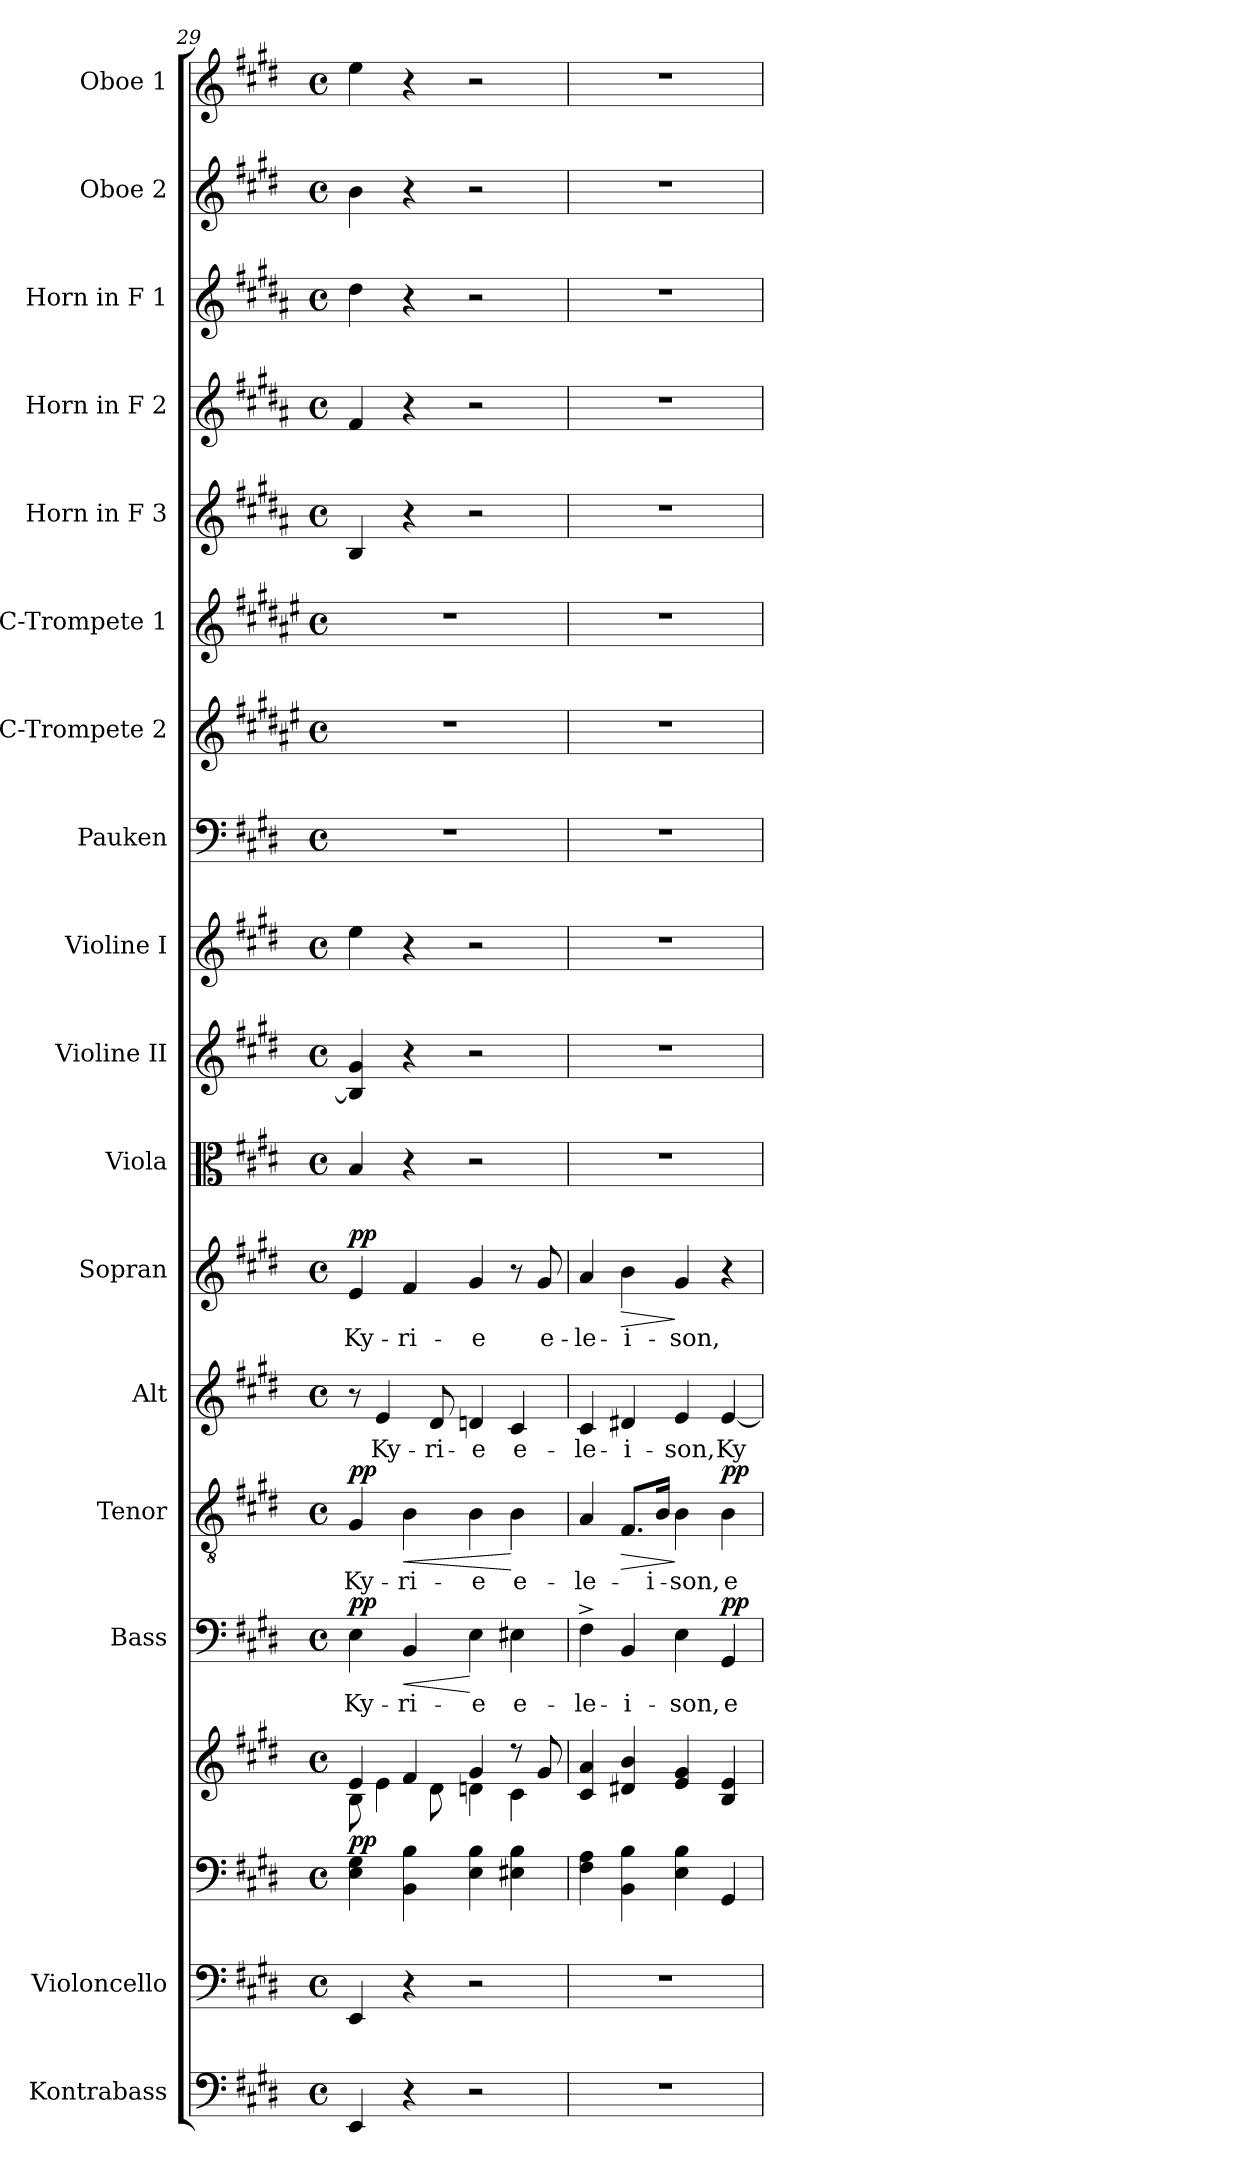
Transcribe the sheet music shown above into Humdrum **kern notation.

**kern	**kern	**kern	**kern	**dynam	**kern	**text	**dynam	**kern	**text	**dynam	**kern	**text	**kern	**text	**dynam	**kern	**kern	**kern	**kern	**kern	**kern	**kern	**kern	**kern	**kern	**kern
*part18	*part17	*part16	*part16	*part16	*part15	*part15	*part15	*part14	*part14	*part14	*part13	*part13	*part12	*part12	*part12	*part11	*part10	*part9	*part8	*part7	*part6	*part5	*part4	*part3	*part2	*part1
*staff19	*staff18	*staff17	*staff16	*staff16/17	*staff15	*staff15	*staff15	*staff14	*staff14	*staff14	*staff13	*staff13	*staff12	*staff12	*staff12	*staff11	*staff10	*staff9	*staff8	*staff7	*staff6	*staff5	*staff4	*staff3	*staff2	*staff1
*I"Kontrabass	*I"Violoncello	*	*	*	*I"Bass	*	*	*I"Tenor	*	*	*I"Alt	*	*I"Sopran	*	*	*I"Viola	*I"Violine II	*I"Violine I	*I"Pauken	*I"C-Trompete 2	*I"C-Trompete 1	*I"Horn in F 3	*I"Horn in F 2	*I"Horn in F 1	*I"Oboe 2	*I"Oboe 1
*I'Kb.	*I'Vc.	*	*	*	*I'B.	*	*	*I'T.	*	*	*I'A.	*	*I'S.	*	*	*I'Vla.	*I'Vl. II	*I'Vl. I	*I'Pk.	*I'C Trp. 2	*I'C Trp. 1	*	*	*	*I'Ob. 2	*I'Ob. 1
*clefF4	*clefF4	*clefF4	*clefG2	*	*clefF4	*	*	*clefGv2	*	*	*clefG2	*	*clefG2	*	*	*clefC3	*clefG2	*clefG2	*clefF4	*clefG2	*clefG2	*clefG2	*clefG2	*clefG2	*clefG2	*clefG2
*ITrd7c12	*	*	*	*	*	*	*	*	*	*	*	*	*	*	*	*	*	*	*	*ITrd1c2	*ITrd1c2	*ITrd4c7	*ITrd4c7	*ITrd4c7	*	*
*k[f#c#g#d#]	*k[f#c#g#d#]	*k[f#c#g#d#]	*k[f#c#g#d#]	*	*k[f#c#g#d#]	*	*	*k[f#c#g#d#]	*	*	*k[f#c#g#d#]	*	*k[f#c#g#d#]	*	*	*k[f#c#g#d#]	*k[f#c#g#d#]	*k[f#c#g#d#]	*k[f#c#g#d#]	*k[f#c#g#d#]	*k[f#c#g#d#]	*k[f#c#g#d#]	*k[f#c#g#d#]	*k[f#c#g#d#]	*k[f#c#g#d#]	*k[f#c#g#d#]
*E:	*E:	*E:	*E:	*	*E:	*	*	*E:	*	*	*E:	*	*E:	*	*	*E:	*E:	*E:	*E:	*E:	*E:	*E:	*E:	*E:	*E:	*E:
*M4/4	*M4/4	*M4/4	*M4/4	*	*M4/4	*	*	*M4/4	*	*	*M4/4	*	*M4/4	*	*	*M4/4	*M4/4	*M4/4	*M4/4	*M4/4	*M4/4	*M4/4	*M4/4	*M4/4	*M4/4	*M4/4
*met(c)	*met(c)	*met(c)	*met(c)	*	*met(c)	*	*	*met(c)	*	*	*met(c)	*	*met(c)	*	*	*met(c)	*met(c)	*met(c)	*met(c)	*met(c)	*met(c)	*met(c)	*met(c)	*met(c)	*met(c)	*met(c)
=29	=29	=29	=29	=29	=29	=29	=29	=29	=29	=29	=29	=29	=29	=29	=29	=29	=29	=29	=29	=29	=29	=29	=29	=29	=29	=29
*	*	*	*^	*	*	*	*	*	*	*	*	*	*	*	*	*	*	*	*	*	*	*	*	*	*	*
!	!	!	!	!	!LO:DY:b	!	!LO:LY:b	!LO:DY:a	!	!LO:LY:b	!LO:DY:a	!	!	!	!LO:LY:b	!LO:DY:a	!	!	!	!	!	!	!	!	!	!	!
4EEE/	4EE/	4E\ 4G#\	4e/	8B\	pp	4E\	Ky-	pp	4G#/	Ky-	pp	8r	.	4e/	Ky-	pp	4B/	4B/] 4g#/	4ee\	1r	1r	1r	4E/	4B/	4g#\	4b\	4ee\
!	!	!	!	!	!	!	!	!	!	!	!	!	!LO:LY:b	!	!	!	!	!	!	!	!	!	!	!	!	!	!
.	.	.	.	4e\	.	.	.	.	.	.	.	4e/	Ky-	.	.	.	.	.	.	.	.	.	.	.	.	.	.
!	!	!	!	!	!	!	!LO:LY:b	!LO:HP:b	!	!LO:LY:b	!LO:HP:b	!	!	!	!LO:LY:b	!	!	!	!	!	!	!	!	!	!	!	!
4r	4r	4BB\ 4B\	4f#/	.	.	4BB/	-ri-	<	4B\	-ri-	<	.	.	4f#/	-ri-	.	4r	4r	4r	.	.	.	4r	4r	4r	4r	4r
!	!	!	!	!	!	!	!	!	!	!	!	!	!LO:LY:b	!	!	!	!	!	!	!	!	!	!	!	!	!	!
.	.	.	.	8d#\	.	.	.	.	.	.	.	8d#/	-ri-	.	.	.	.	.	.	.	.	.	.	.	.	.	.
!	!	!	!	!	!	!	!LO:LY:b	!	!	!LO:LY:b	!	!	!LO:LY:b	!	!LO:LY:b	!	!	!	!	!	!	!	!	!	!	!	!
2r	2r	4E\ 4B\	4g#/	4dn\	.	4E\	-e	[	4B\	-e	.	4dn/	-e	4g#/	-e	.	2r	2r	2r	.	.	.	2r	2r	2r	2r	2r
!	!	!	!	!	!	!	!LO:LY:b	!	!	!LO:LY:b	!	!	!LO:LY:b	!	!	!	!	!	!	!	!	!	!	!	!	!	!
.	.	4E#X\ 4B\	8r	4c#\	.	4E#X\	e-	.	4B\	e-	[	4c#/	e-	8r	.	.	.	.	.	.	.	.	.	.	.	.	.
!	!	!	!	!	!	!	!	!	!	!	!	!	!	!	!LO:LY:b	!	!	!	!	!	!	!	!	!	!	!	!
.	.	.	8g#/	.	.	.	.	.	.	.	.	.	.	8g#/	e-	.	.	.	.	.	.	.	.	.	.	.	.
*	*	*	*v	*v	*	*	*	*	*	*	*	*	*	*	*	*	*	*	*	*	*	*	*	*	*	*	*
=30	=30	=30	=30	=30	=30	=30	=30	=30	=30	=30	=30	=30	=30	=30	=30	=30	=30	=30	=30	=30	=30	=30	=30	=30	=30	=30
!	!	!	!	!	!	!LO:LY:b	!	!	!LO:LY:b	!	!	!LO:LY:b	!	!LO:LY:b	!	!	!	!	!	!	!	!	!	!	!	!
1r	1r	4F#\ 4A\	4c#/ 4a/	.	4F#^>\	-le-	.	4A/	-le-	.	4c#/	-le-	4a/	-le-	.	1r	1r	1r	1r	1r	1r	1r	1r	1r	1r	1r
!	!	!	!	!	!	!LO:LY:b	!	!	!	!LO:HP:b	!	!LO:LY:b	!	!LO:LY:b	!LO:HP:b	!	!	!	!	!	!	!	!	!	!	!
.	.	4BB\ 4B\	4d#X/ 4b/	.	4BB/	-i-	.	8.F#/L	.	>	4d#X/	-i-	4b\	-i-	>	.	.	.	.	.	.	.	.	.	.	.
!	!	!	!	!	!	!	!	!	!LO:LY:b	!	!	!	!	!	!	!	!	!	!	!	!	!	!	!	!	!
.	.	.	.	.	.	.	.	16B/Jk	-i-	.	.	.	.	.	.	.	.	.	.	.	.	.	.	.	.	.
!	!	!	!	!	!	!LO:LY:b	!	!	!LO:LY:b	!	!	!LO:LY:b	!	!LO:LY:b	!	!	!	!	!	!	!	!	!	!	!	!
.	.	4E\ 4B\	4e/ 4g#/	.	4E\	-son,	.	4B\	-son,	]	4e/	-son,	4g#/	-son,	]	.	.	.	.	.	.	.	.	.	.	.
!	!	!	!	!	!	!LO:LY:b	!LO:DY:a	!	!LO:LY:b	!LO:DY:a	!	!LO:LY:b	!	!	!	!	!	!	!	!	!	!	!	!	!	!
.	.	4GG#/	4B/ 4e/	.	4GG#/	e-	pp	4B\	e-	pp	[4e/	Ky-	4r	.	.	.	.	.	.	.	.	.	.	.	.	.
=	=	=	=	=	=	=	=	=	=	=	=	=	=	=	=	=	=	=	=	=	=	=	=	=	=	=
*-	*-	*-	*-	*-	*-	*-	*-	*-	*-	*-	*-	*-	*-	*-	*-	*-	*-	*-	*-	*-	*-	*-	*-	*-	*-	*-
